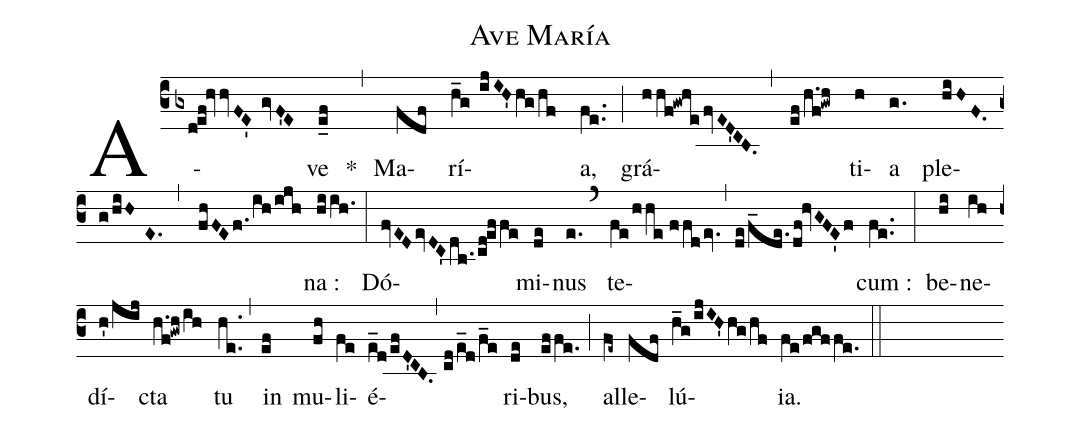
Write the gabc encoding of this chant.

name:Ave María;
%%
(c3) A(gxd!ef!hvvFE'!//gvF'E)ve(e_f) *(,)
Ma(fdf)rí(h_g!//ijIH'hg!/hf)a,(fe..) (;)
grá(hhf!gwhe!/fvED'CB.,ef!/h.f!gwh)ti(h)a(g.) ple(hiHF.g!/hiHE.,fhFEf.!/ih!/ijh)na :(hiih.) (:)
Dó(fvEDevDC'db./cd!effe)mi(de)nus(e.) (`)
te(fe!/hhe!//ffdev.,de!/f_de.!/df!hvGFE'f)cum :(fe..) (:)
be(hi)ne(ih)dí(h'!/jij)cta(h.f!gwh!/ih) tu(he..) (,)
in(ef) mu(fh)li(fe)é(e_d!/efD'CB.,cd!/e_d!/f_e)ri(de)bus,(effe.) (;)
al(fe~)le(fdf)lú(h_g!/ijIH'hg!/hf)ia.(fe!/fgffe.) (::)
